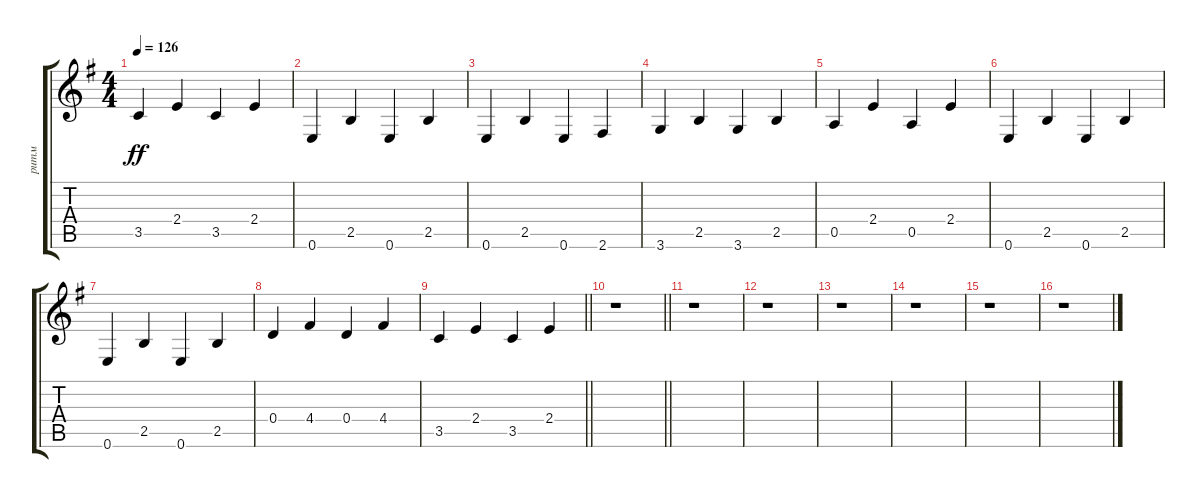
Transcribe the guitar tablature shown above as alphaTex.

\track ("ритм" "ритм") {instrument acousticguitarsteel}
\staff {score tabs}
\tuning (E4 B3 G3 D3 A2 E2) {hide}
\ts (4 4)
\tempo 126
\clef g2
\ks eminor
3.5.4{dy ff} 2.4.4 3.5.4 2.4.4 |
0.6.4 2.5.4 0.6.4 2.5.4 |
0.6.4 2.5.4 0.6.4 2.6.4 |
3.6.4 2.5.4 3.6.4 2.5.4 |
0.5.4 2.4.4 0.5.4 2.4.4 |
0.6.4 2.5.4 0.6.4 2.5.4 |
0.6.4 2.5.4 0.6.4 2.5.4 |
0.4.4 4.4.4 0.4.4 4.4.4 |
\barLineRight lightlight
3.5.4 2.4.4 3.5.4 2.4.4 |
\section ("" "")
\barLineRight lightlight
r.1 |
\section ("" "")
r.1 |
r.1 |
r.1 |
r.1 |
r.1 |
r.1
